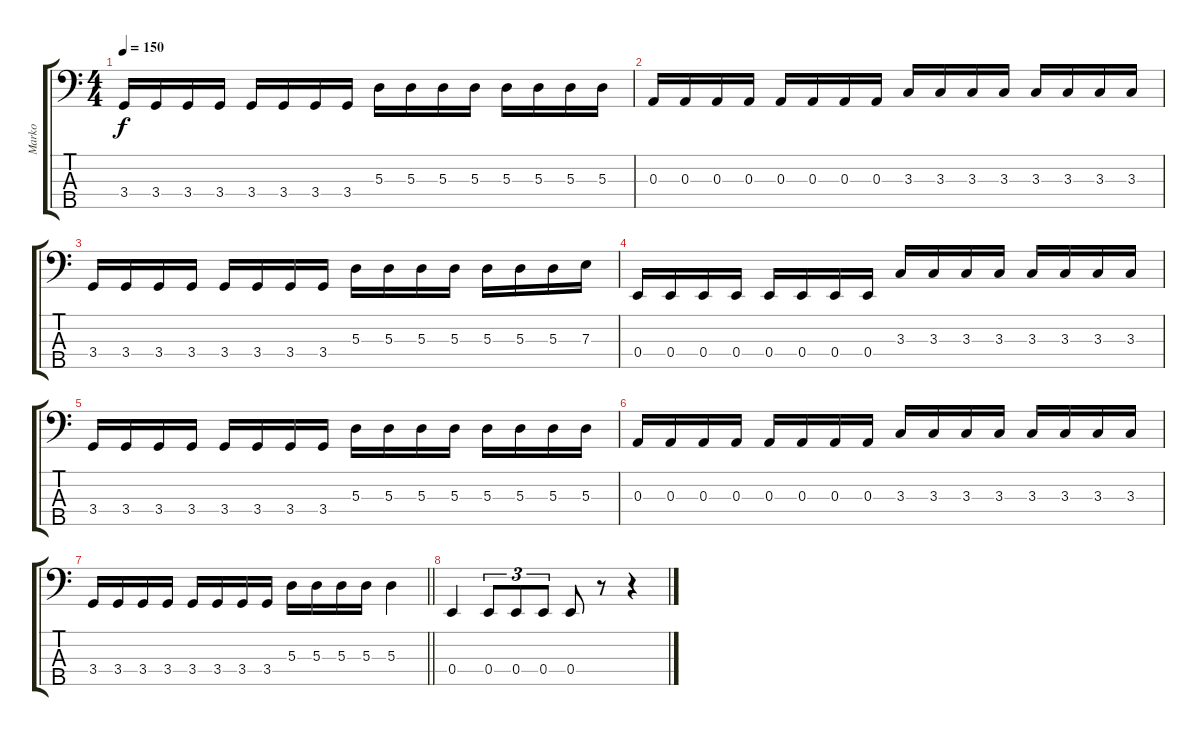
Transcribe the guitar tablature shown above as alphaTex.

\track ("Marko" "Marko") {instrument electricbasspick}
\staff {score tabs}
\tuning (G2 D2 A1 E1 B0) {hide}
\ts (4 4)
\tempo 150
\clef f4
\ks c
3.4.16{dy f} 3.4.16 3.4.16 3.4.16 3.4.16 3.4.16 3.4.16 3.4.16 5.3.16 5.3.16 5.3.16 5.3.16 5.3.16 5.3.16 5.3.16 5.3.16 |
0.3.16 0.3.16 0.3.16 0.3.16 0.3.16 0.3.16 0.3.16 0.3.16 3.3.16 3.3.16 3.3.16 3.3.16 3.3.16 3.3.16 3.3.16 3.3.16 |
3.4.16 3.4.16 3.4.16 3.4.16 3.4.16 3.4.16 3.4.16 3.4.16 5.3.16 5.3.16 5.3.16 5.3.16 5.3.16 5.3.16 5.3.16 7.3.16 |
0.4.16 0.4.16 0.4.16 0.4.16 0.4.16 0.4.16 0.4.16 0.4.16 3.3.16 3.3.16 3.3.16 3.3.16 3.3.16 3.3.16 3.3.16 3.3.16 |
3.4.16 3.4.16 3.4.16 3.4.16 3.4.16 3.4.16 3.4.16 3.4.16 5.3.16 5.3.16 5.3.16 5.3.16 5.3.16 5.3.16 5.3.16 5.3.16 |
0.3.16 0.3.16 0.3.16 0.3.16 0.3.16 0.3.16 0.3.16 0.3.16 3.3.16 3.3.16 3.3.16 3.3.16 3.3.16 3.3.16 3.3.16 3.3.16 |
\barLineRight lightlight
3.4.16 3.4.16 3.4.16 3.4.16 3.4.16 3.4.16 3.4.16 3.4.16 5.3.16 5.3.16 5.3.16 5.3.16 5.3.4 |
0.4.4 0.4.8{tu (3 2)} 0.4.8{tu (3 2)} 0.4.8{tu (3 2)} 0.4.8 r.8 r.4
